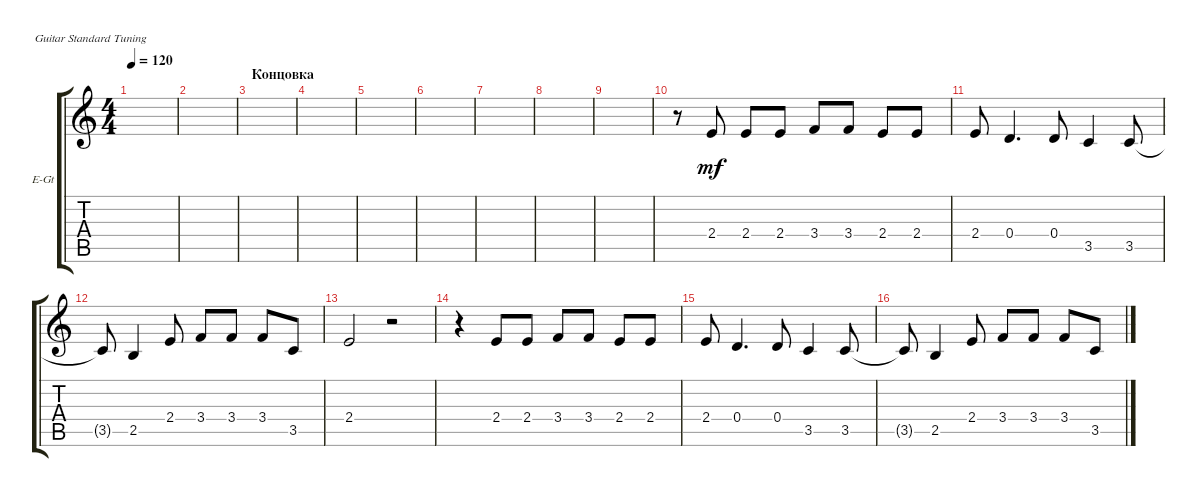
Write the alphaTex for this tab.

\defaultSystemsLayout 4
\bracketExtendMode groupsimilarinstruments
\firstSystemTrackNameOrientation horizontal
\otherSystemsTrackNameOrientation horizontal
\track ("В. Бутусов (вокал)" "E-Gt") {instrument electricguitarclean}
\staff {score tabs}
\tuning (E4 B3 G3 D3 A2 E2)
\ts (4 4)
\tempo 120
\clef g2
\ks c
|
|
\section ("" "Концовка")
|
|
|
|
|
|
|
r.8 2.4.8{dy mf} 2.4.8 2.4.8 3.4.8 3.4.8 2.4.8 2.4.8 |
2.4.8 0.4.4{d} 0.4.8 3.5.4 3.5.8 |
3.5{t}.8 2.5.4 2.4.8 3.4.8 3.4.8 3.4.8 3.5.8 |
2.4.2 r.2 |
r.4 2.4.8 2.4.8 3.4.8 3.4.8 2.4.8 2.4.8 |
2.4.8 0.4.4{d} 0.4.8 3.5.4 3.5.8 |
3.5{t}.8 2.5.4 2.4.8 3.4.8 3.4.8 3.4.8 3.5.8
